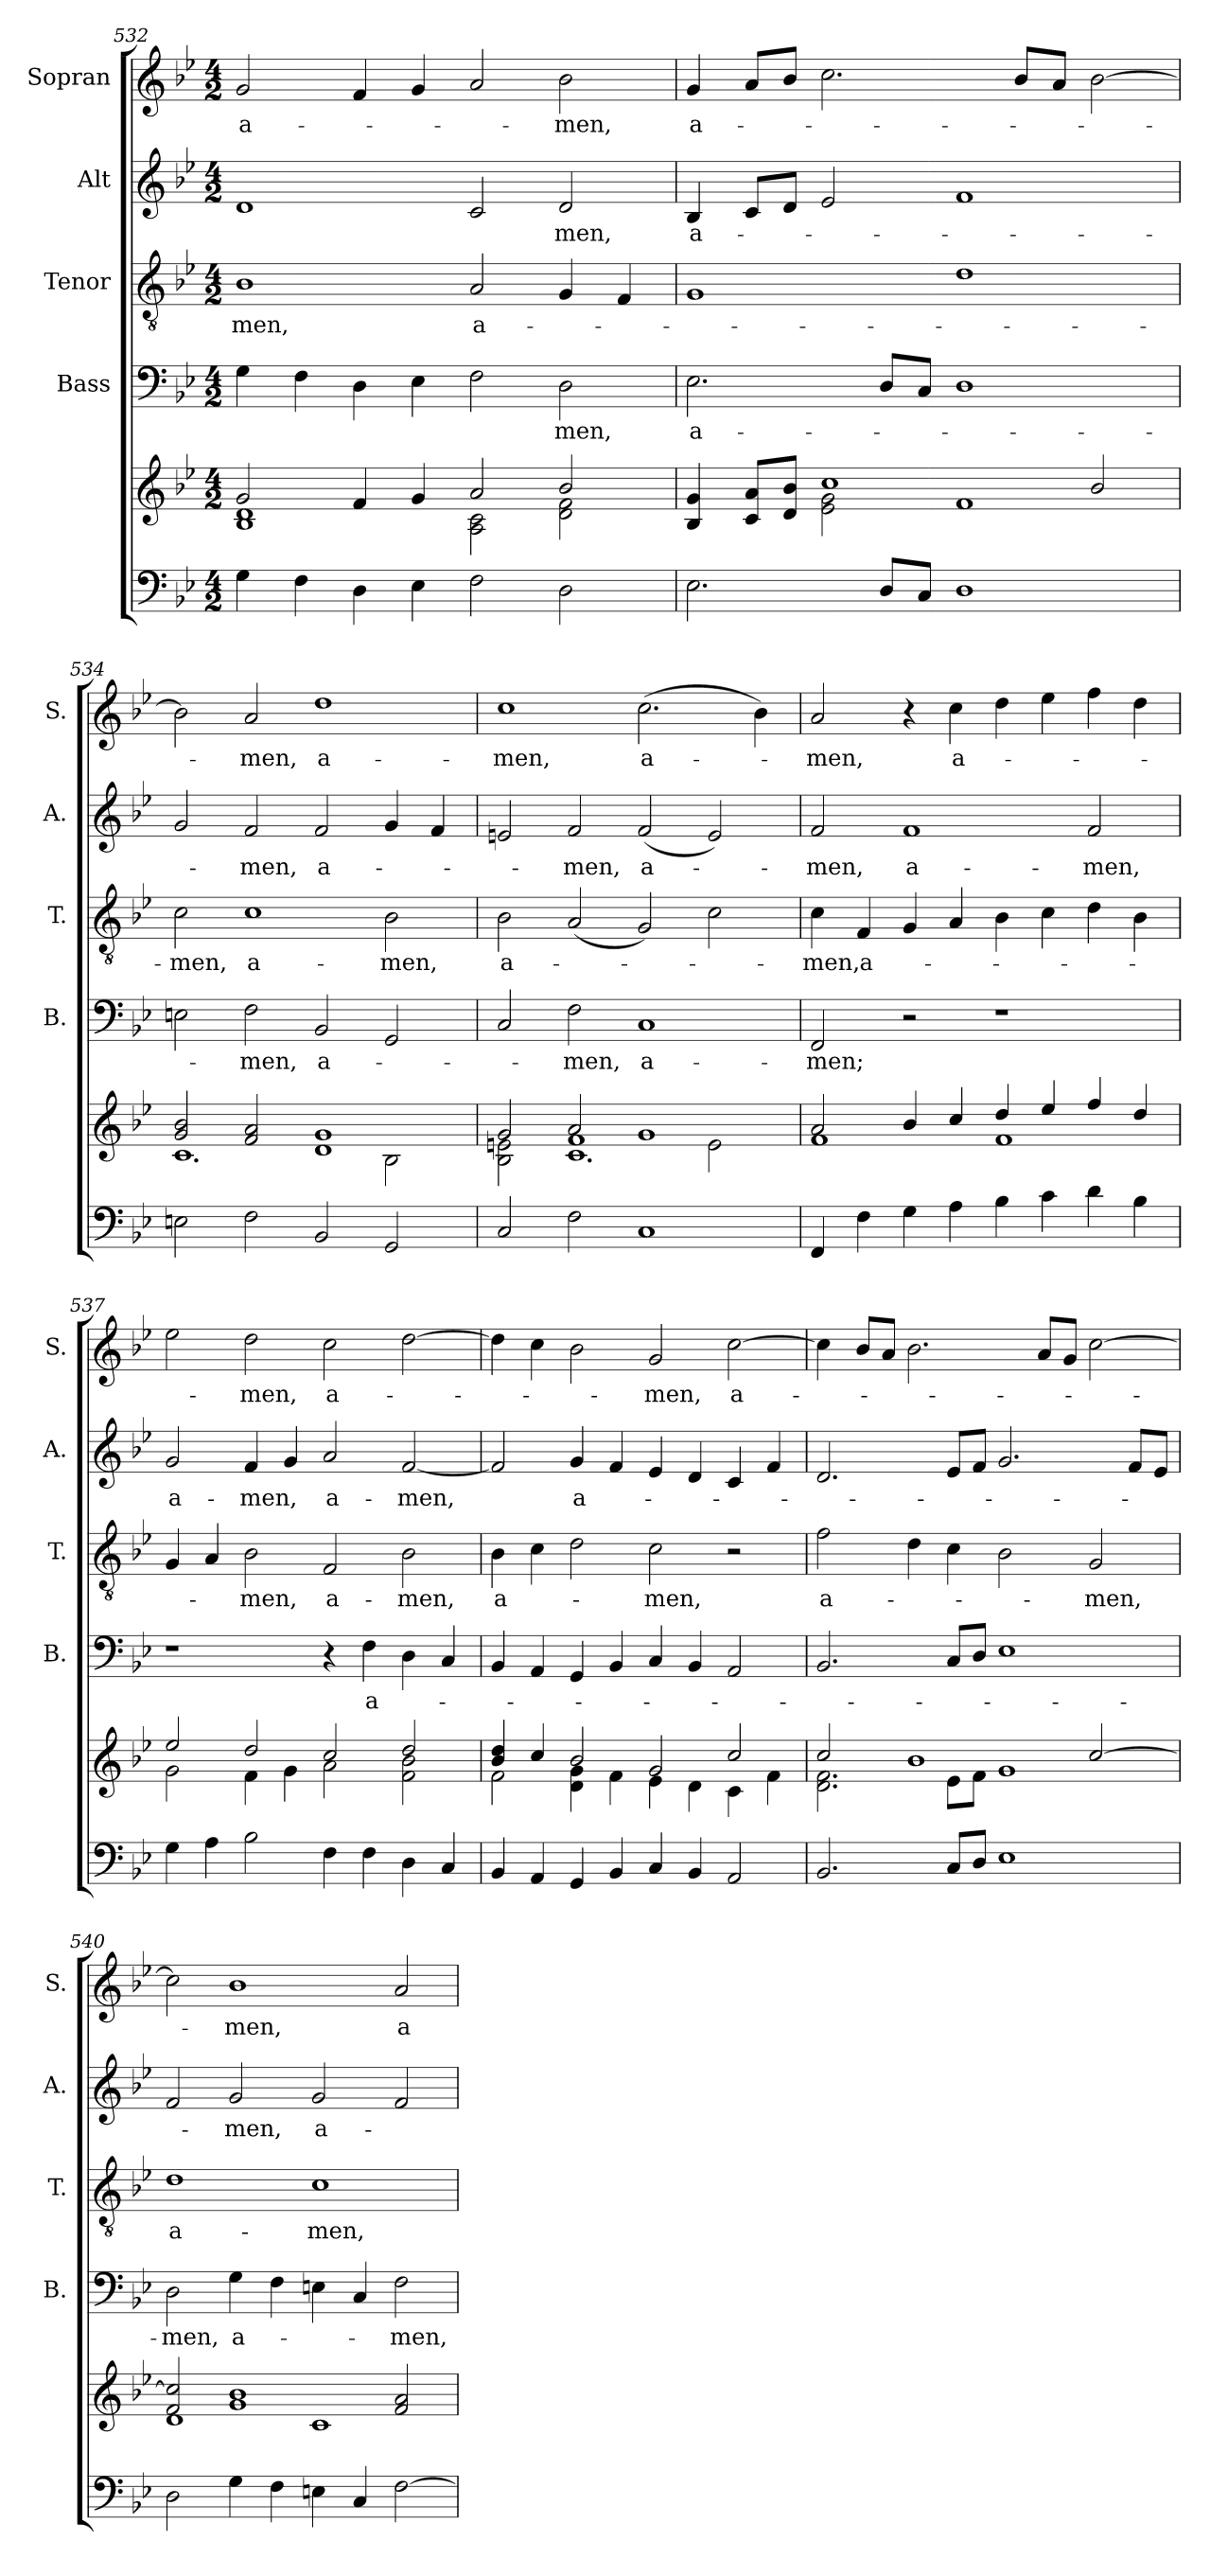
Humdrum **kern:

**kern	**kern	**kern	**text	**kern	**text	**kern	**text	**kern	**text
*part5	*part5	*part4	*part4	*part3	*part3	*part2	*part2	*part1	*part1
*staff6	*staff5	*staff4	*staff4	*staff3	*staff3	*staff2	*staff2	*staff1	*staff1
*	*	*I"Bass	*	*I"Tenor	*	*I"Alt	*	*I"Sopran	*
*	*	*I'B.	*	*I'T.	*	*I'A.	*	*I'S.	*
*clefF4	*clefG2	*clefF4	*	*clefGv2	*	*clefG2	*	*clefG2	*
*k[b-e-]	*k[b-e-]	*k[b-e-]	*	*k[b-e-]	*	*k[b-e-]	*	*k[b-e-]	*
*B-:	*B-:	*B-:	*	*B-:	*	*B-:	*	*B-:	*
*M4/2	*M4/2	*M4/2	*	*M4/2	*	*M4/2	*	*M4/2	*
=532	=532	=532	=532	=532	=532	=532	=532	=532	=532
*	*^	*	*	*	*	*	*	*	*
!	!	!	!	!	!	!LO:LY:b	!	!	!	!LO:LY:b
4G\	2g/	1B- 1d	4G\	.	1B-	-men,	1d	.	2g/	a-
4F\	.	.	4F\	.	.	.	.	.	.	.
4D\	4f/	.	4D\	.	.	.	.	.	4f/	.
4E-\	4g/	.	4E-\	.	.	.	.	.	4g/	.
!	!	!	!	!	!	!LO:LY:b	!	!	!	!
2F\	2a/	2A\ 2c\	2F\	.	2A/	a-	2c/	.	2a/	.
!	!	!	!	!LO:LY:b	!	!	!	!LO:LY:b	!	!LO:LY:b
2D\	2b-/	2d\ 2f\	2D\	-men,	4G/	.	2d/	-men,	2b-\	-men,
.	.	.	.	.	4F/	.	.	.	.	.
!!LO:LB:g=z
=533	=533	=533	=533	=533	=533	=533	=533	=533	=533	=533
!	!	!	!	!LO:LY:b	!	!	!	!LO:LY:b	!	!LO:LY:b
2.E-\	4B-/ 4g/	2ryy	2.E-\	a-	1G	.	4B-/	a-	4g/	a-
.	8c/ 8a/L	.	.	.	.	.	8c/L	.	8a/L	.
.	8d/ 8b-/J	.	.	.	.	.	8d/J	.	8b-/J	.
.	1cc	2e-\ 2g\	.	.	.	.	2e-/	.	2.cc\	.
8D/L	.	.	8D/L	.	.	.	.	.	.	.
8C/J	.	.	8C/J	.	.	.	.	.	.	.
1D	.	1f	1D	.	1d	.	1f	.	.	.
.	.	.	.	.	.	.	.	.	8b-/L	.
.	.	.	.	.	.	.	.	.	8a/J	.
.	2b-/	.	.	.	.	.	.	.	[2b-\	.
=534	=534	=534	=534	=534	=534	=534	=534	=534	=534	=534
!	!	!	!	!	!	!LO:LY:b	!	!	!	!
2En\	2g/ 2b-/	1.c	2En\	.	2c\	-men,	2g/	.	2b-\]	.
!	!	!	!	!LO:LY:b	!	!LO:LY:b	!	!LO:LY:b	!	!LO:LY:b
2F\	2f/ 2a/	.	2F\	-men,	1c	a-	2f/	-men,	2a/	-men,
!	!	!	!	!LO:LY:b	!	!	!	!LO:LY:b	!	!LO:LY:b
2BB-/	1d 1g	.	2BB-/	a-	.	.	2f/	a-	1dd	a-
!	!	!	!	!	!	!LO:LY:b	!	!	!	!
2GG/	.	2B-\	2GG/	.	2B-\	-men,	4g/	.	.	.
.	.	.	.	.	.	.	4f/	.	.	.
=535	=535	=535	=535	=535	=535	=535	=535	=535	=535	=535
*	*	*^	*	*	*	*	*	*	*	*
!	!	!	!	!	!	!	!LO:LY:b	!	!	!	!LO:LY:b
2C/	2g/	2B-\ 2en\	2ryy	2C/	.	2B-\	a-	2en/	.	1cc	-men,
!	!	!	!	!	!LO:LY:b	!	!	!	!LO:LY:b	!	!
2F\	2a/	1.c	1f	2F\	-men,	(<2A/	.	2f/	-men,	.	.
!	!	!	!	!	!LO:LY:b	!	!	!	!LO:LY:b	!	!LO:LY:b
1C	1g	.	.	1C	a-	2G/)	.	(<2f/	a-	(>2.cc\	a-
.	.	.	2e\	.	.	2c\	.	2e/)	.	.	.
.	.	.	.	.	.	.	.	.	.	4b-\)	.
*	*	*v	*v	*	*	*	*	*	*	*	*
=536	=536	=536	=536	=536	=536	=536	=536	=536	=536	=536
!	!	!	!	!LO:LY:b	!	!LO:LY:b	!	!LO:LY:b	!	!LO:LY:b
4FF/	2a/	1f	2FF/	-men;	4c\	-men,	2f/	-men,	2a/	-men,
!	!	!	!	!	!	!LO:LY:b	!	!	!	!
4F\	.	.	.	.	4F/	a-	.	.	.	.
!	!	!	!	!	!	!	!	!LO:LY:b	!	!
4G\	4b-/	.	2r	.	4G/	.	1f	a-	4r	.
!	!	!	!	!	!	!	!	!	!	!LO:LY:b
4A\	4cc/	.	.	.	4A/	.	.	.	4cc\	a-
4B-\	4dd/	1f	1r	.	4B-\	.	.	.	4dd\	.
4c\	4ee-/	.	.	.	4c\	.	.	.	4ee-\	.
!	!	!	!	!	!	!	!	!LO:LY:b	!	!
4d\	4ff/	.	.	.	4d\	.	2f/	-men,	4ff\	.
4B-\	4dd/	.	.	.	4B-\	.	.	.	4dd\	.
!!LO:PB:g=z
=537	=537	=537	=537	=537	=537	=537	=537	=537	=537	=537
!	!	!	!	!	!	!	!	!LO:LY:b	!	!
4G\	2ee-/	2g\	1r	.	4G/	.	2g/	a-	2ee-\	.
4A\	.	.	.	.	4A/	.	.	.	.	.
!	!	!	!	!	!	!LO:LY:b	!	!LO:LY:b	!	!LO:LY:b
2B-\	2dd/	4f\	.	.	2B-\	-men,	4f/	-men,	2dd\	-men,
.	.	4g\	.	.	.	.	4g/	.	.	.
!	!	!	!	!	!	!LO:LY:b	!	!LO:LY:b	!	!LO:LY:b
4F\	2cc/	2a\	4r	.	2F/	a-	2a/	a-	2cc\	a-
!	!	!	!	!LO:LY:b	!	!	!	!	!	!
4F\	.	.	4F\	a-	.	.	.	.	.	.
!	!	!	!	!	!	!LO:LY:b	!	!LO:LY:b	!	!
4D\	2dd/	2f\ 2b-\	4D\	.	2B-\	-men,	[2f/	-men,	[2dd\	.
4C/	.	.	4C/	.	.	.	.	.	.	.
=538	=538	=538	=538	=538	=538	=538	=538	=538	=538	=538
!	!	!	!	!	!	!LO:LY:b	!	!	!	!
4BB-/	4b-/ 4dd/	2f\	4BB-/	.	4B-\	a-	2f/]	.	4dd\]	.
4AA/	4cc/	.	4AA/	.	4c\	.	.	.	4cc\	.
!	!	!	!	!	!	!	!	!LO:LY:b	!	!
4GG/	2b-/	4d\ 4g\	4GG/	.	2d\	.	4g/	a-	2b-\	.
4BB-/	.	4f\	4BB-/	.	.	.	4f/	.	.	.
!	!	!	!	!	!	!LO:LY:b	!	!	!	!LO:LY:b
4C/	2g/	4e-\	4C/	.	2c\	-men,	4e-/	.	2g/	-men,
4BB-/	.	4d\	4BB-/	.	.	.	4d/	.	.	.
!	!	!	!	!	!	!	!	!	!	!LO:LY:b
2AA/	2cc/	4c\	2AA/	.	2r	.	4c/	.	[2cc\	a-
.	.	4f\	.	.	.	.	4f/	.	.	.
=539	=539	=539	=539	=539	=539	=539	=539	=539	=539	=539
!	!	!	!	!	!	!LO:LY:b	!	!	!	!
2.BB-/	2cc/	2.d\ 2.f\	2.BB-/	.	2f\	a-	2.d/	.	4cc\]	.
.	.	.	.	.	.	.	.	.	8b-/L	.
.	.	.	.	.	.	.	.	.	8a/J	.
.	1b-	.	.	.	4d\	.	.	.	2.b-\	.
8C/L	.	8e-\L	8C/L	.	4c\	.	8e-/L	.	.	.
8D/J	.	8f\J	8D/J	.	.	.	8f/J	.	.	.
1E-	.	1g	1E-	.	2B-\	.	2.g/	.	.	.
.	.	.	.	.	.	.	.	.	8a/L	.
.	.	.	.	.	.	.	.	.	8g/J	.
!	!	!	!	!	!	!LO:LY:b	!	!	!	!
.	[>2cc/	.	.	.	2G/	-men,	.	.	[2cc\	.
.	.	.	.	.	.	.	8f/L	.	.	.
.	.	.	.	.	.	.	8e-/J	.	.	.
=540	=540	=540	=540	=540	=540	=540	=540	=540	=540	=540
!	!	!	!	!LO:LY:b	!	!LO:LY:b	!	!	!	!
2D\	2f/ 2cc/]	1d	2D\	-men,	1d	a-	2f/	.	2cc\]	.
!	!	!	!	!LO:LY:b	!	!	!	!LO:LY:b	!	!LO:LY:b
4G\	1g 1b-	.	4G\	a-	.	.	2g/	-men,	1b-	-men,
4F\	.	.	4F\	.	.	.	.	.	.	.
!	!	!	!	!	!	!LO:LY:b	!	!LO:LY:b	!	!
4En\	.	1c	4En\	.	1c	-men,	2g/	a-	.	.
4C/	.	.	4C/	.	.	.	.	.	.	.
!	!	!	!	!LO:LY:b	!	!	!	!	!	!LO:LY:b
[2F\	2f/ 2a/	.	2F\	-men,	.	.	2f/	.	2a/	a-
*	*v	*v	*	*	*	*	*	*	*	*
=	=	=	=	=	=	=	=	=	=
*-	*-	*-	*-	*-	*-	*-	*-	*-	*-
